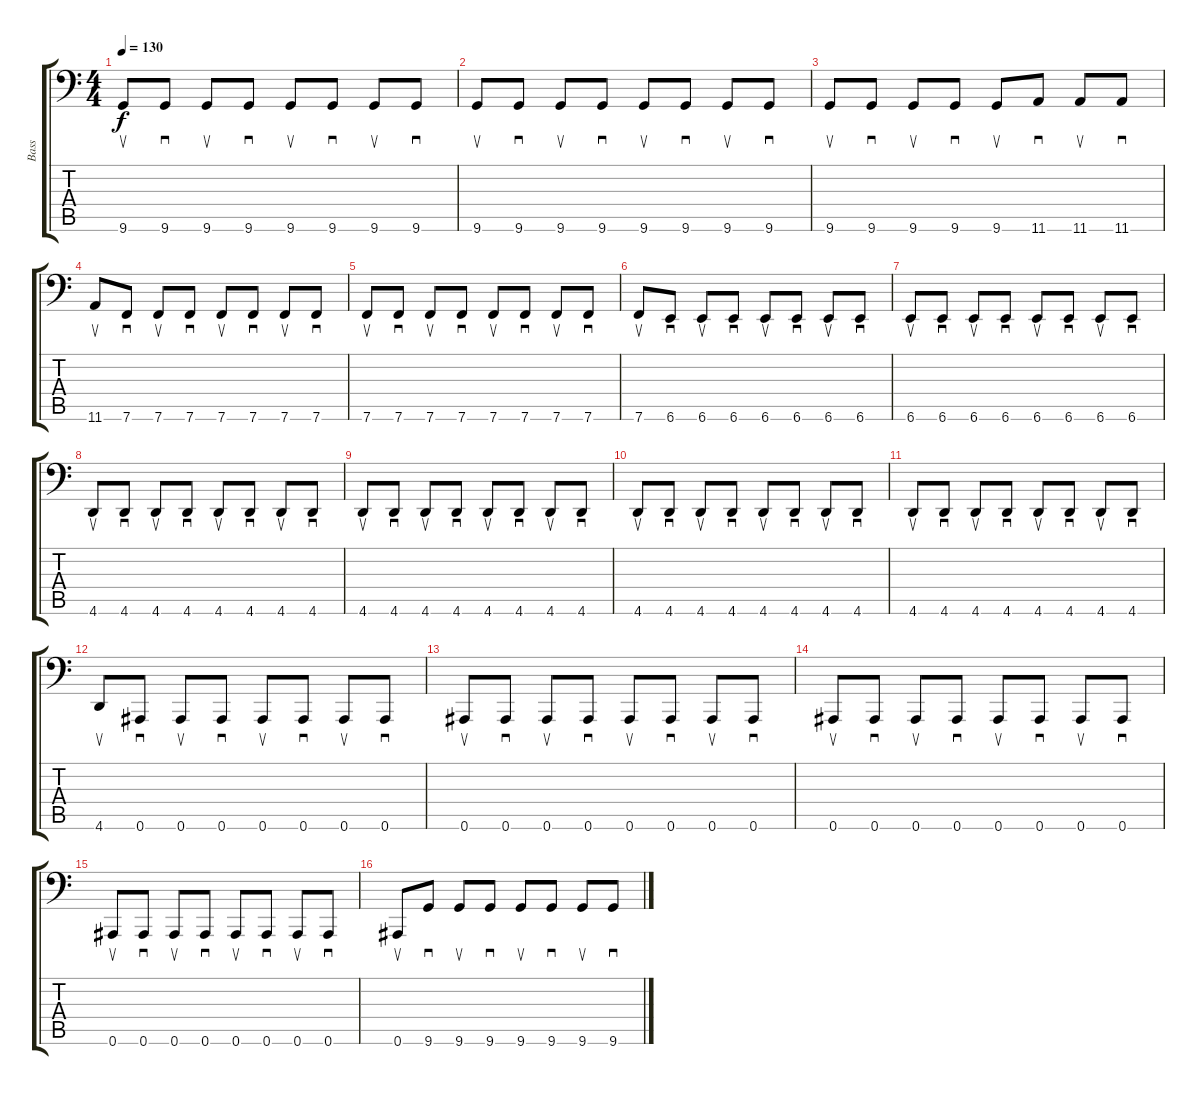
\track ("Bass" "Bass") {instrument electricbassfinger}
\staff {score tabs}
\tuning (C3 G2 Eb2 Bb1 F1 Bb0) {hide}
\ts (4 4)
\tempo 130
\clef f4
\ks c
9.6.8{su dy f} 9.6.8{sd} 9.6.8{su} 9.6.8{sd} 9.6.8{su} 9.6.8{sd} 9.6.8{su} 9.6.8{sd} |
9.6.8{su} 9.6.8{sd} 9.6.8{su} 9.6.8{sd} 9.6.8{su} 9.6.8{sd} 9.6.8{su} 9.6.8{sd} |
9.6.8{su} 9.6.8{sd} 9.6.8{su} 9.6.8{sd} 9.6.8{su} 11.6.8{sd} 11.6.8{su} 11.6.8{sd} |
11.6.8{su} 7.6.8{sd} 7.6.8{su} 7.6.8{sd} 7.6.8{su} 7.6.8{sd} 7.6.8{su} 7.6.8{sd} |
7.6.8{su} 7.6.8{sd} 7.6.8{su} 7.6.8{sd} 7.6.8{su} 7.6.8{sd} 7.6.8{su} 7.6.8{sd} |
7.6.8{su} 6.6.8{sd} 6.6.8{su} 6.6.8{sd} 6.6.8{su} 6.6.8{sd} 6.6.8{su} 6.6.8{sd} |
6.6.8{su} 6.6.8{sd} 6.6.8{su} 6.6.8{sd} 6.6.8{su} 6.6.8{sd} 6.6.8{su} 6.6.8{sd} |
4.6.8{su} 4.6.8{sd} 4.6.8{su} 4.6.8{sd} 4.6.8{su} 4.6.8{sd} 4.6.8{su} 4.6.8{sd} |
4.6.8{su} 4.6.8{sd} 4.6.8{su} 4.6.8{sd} 4.6.8{su} 4.6.8{sd} 4.6.8{su} 4.6.8{sd} |
4.6.8{su} 4.6.8{sd} 4.6.8{su} 4.6.8{sd} 4.6.8{su} 4.6.8{sd} 4.6.8{su} 4.6.8{sd} |
4.6.8{su} 4.6.8{sd} 4.6.8{su} 4.6.8{sd} 4.6.8{su} 4.6.8{sd} 4.6.8{su} 4.6.8{sd} |
4.6.8{su} 0.6.8{sd} 0.6.8{su} 0.6.8{sd} 0.6.8{su} 0.6.8{sd} 0.6.8{su} 0.6.8{sd} |
0.6.8{su} 0.6.8{sd} 0.6.8{su} 0.6.8{sd} 0.6.8{su} 0.6.8{sd} 0.6.8{su} 0.6.8{sd} |
0.6.8{su} 0.6.8{sd} 0.6.8{su} 0.6.8{sd} 0.6.8{su} 0.6.8{sd} 0.6.8{su} 0.6.8{sd} |
0.6.8{su} 0.6.8{sd} 0.6.8{su} 0.6.8{sd} 0.6.8{su} 0.6.8{sd} 0.6.8{su} 0.6.8{sd} |
0.6.8{su} 9.6.8{sd} 9.6.8{su} 9.6.8{sd} 9.6.8{su} 9.6.8{sd} 9.6.8{su} 9.6.8{sd}
